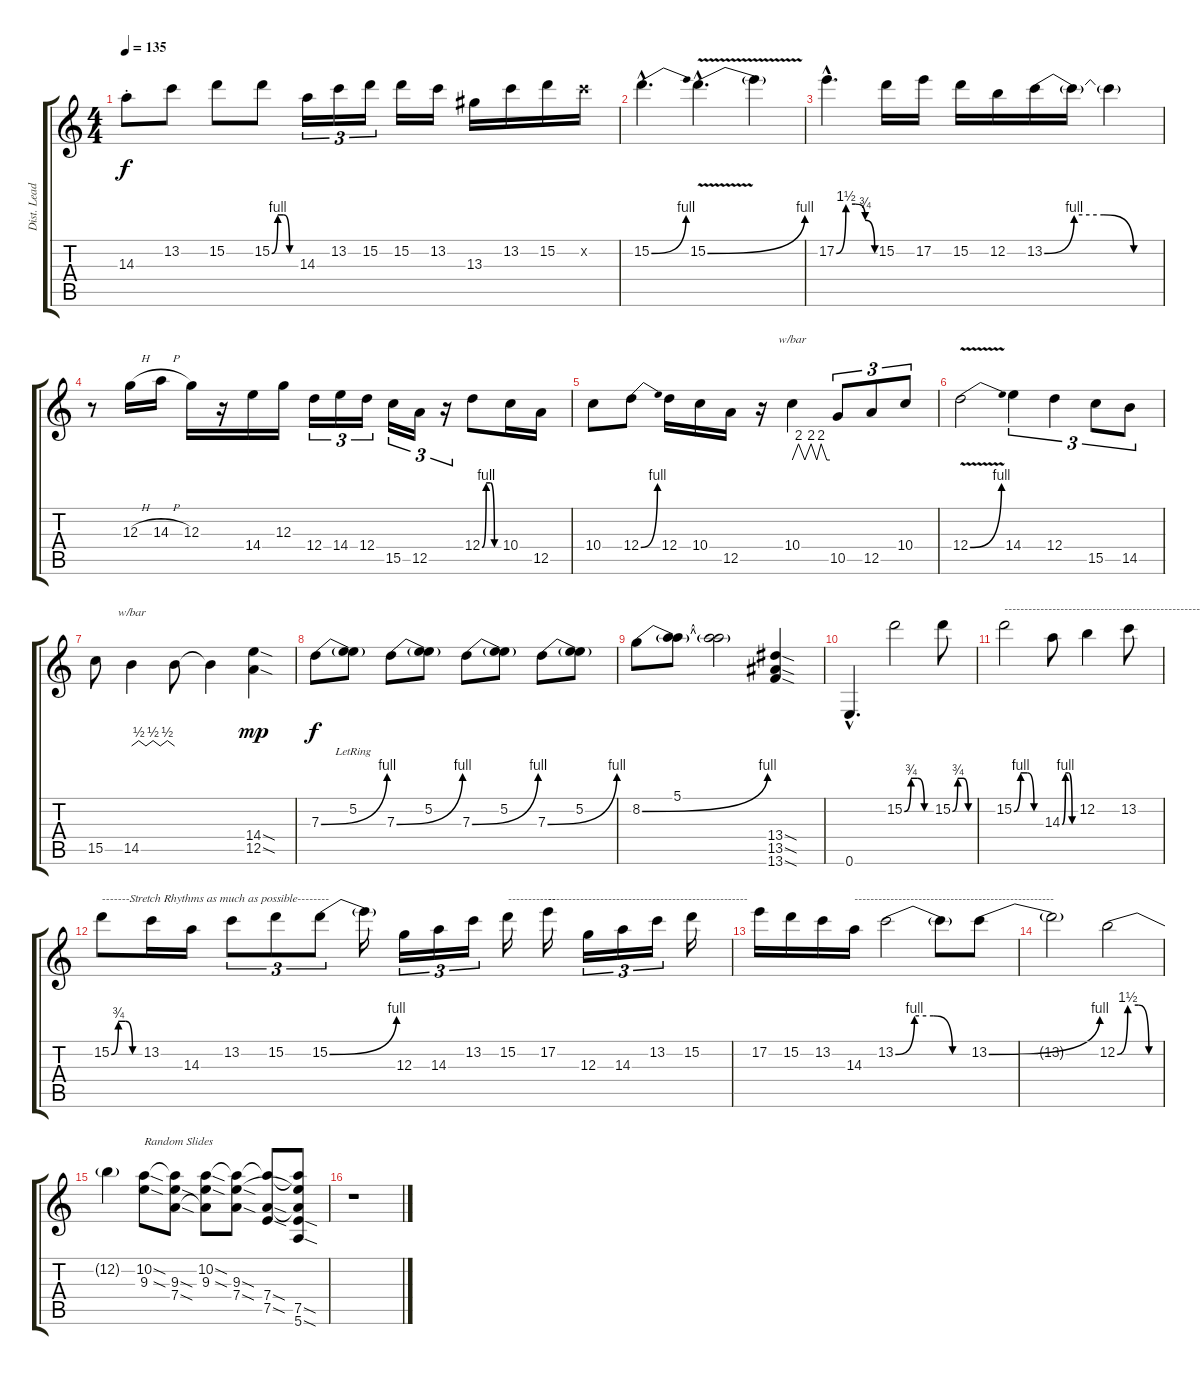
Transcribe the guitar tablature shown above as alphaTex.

\track ("Dist. Lead Guitar (Alex Lifeson)" "Dist. Lead") {instrument distortionguitar}
\staff {score tabs}
\tuning (E4 B3 G3 D3 A2 E2) {hide}
\ts (4 4)
\tempo 135
\clef g2
\ks c
14.3{st}.8{dy f} 13.2.8 15.2.8 15.2{be (custom 0 0 15 4 30 4 45 0 60 0)}.8 14.3.16{tu (3 2)} 13.2.16{tu (3 2)} 15.2.16{tu (3 2)} 15.2.16 13.2.16 13.3.16 13.2.16 15.2.16 13.2{x}.16 |
15.2{be (bend 0 0 60 4) hac}.4{d} 15.2{be (bend 0 0 60 4) v hac}.4{d} 15.2{t}.4 |
17.2{be (custom 0 0 15 6 30 6 45 3 60 0) hac}.4{d} 15.2.16 17.2.16 15.2.16 12.2.16 13.2{be (custom 0 0 15 4 30 4 45 0 60 0)}.16 13.2{t}.16 13.2{t}.4 |
r.8 12.3{h}.16 14.3{h}.16 12.3.16 r.16 14.4.16 12.3.16 12.4.16{tu (3 2)} 14.4.16{tu (3 2)} 12.4.16{tu (3 2)} 15.5.16{tu (3 2)} 12.5.16{tu (3 2)} r.16{tu (3 2)} 12.4{be (custom 0 0 15 4 30 4 45 0 60 0)}.8 10.4.16 12.5.16 |
10.4.8 12.4{be (bend 0 0 60 4)}.8 12.4.16 10.4.16 12.5.16 r.16 10.4.4{tbe (custom default 0 0 10 8 20 0 30 8 39 0 46 8 55 0 60 0)} 10.5.8{tu (3 2)} 12.5.8{tu (3 2)} 10.4.8{tu (3 2)} |
12.4{be (bend 0 0 60 4) v}.2 14.4.4{tu (3 2)} 12.4.4{tu (3 2)} 15.5.8{tu (3 2)} 14.5.8{tu (3 2)} |
15.5.8 14.5.4{tbe (custom default 0 0 10 2 20 0 30 2 40 0 50 2 60 0)} 14.5{t}.8 14.5{t}.4 (14.4{sod} 12.5{sod}).4{dy mp} |
7.3{be (bend 0 0 60 4)}.8{dy f} (5.2{lr} 7.3{t}).8 7.3{be (bend 0 0 60 4)}.8 (5.2 7.3{t}).8 7.3{be (bend 0 0 60 4)}.8 (5.2 7.3{t}).8 7.3{be (bend 0 0 60 4)}.8 (5.2 7.3{t}).8 |
8.2{be (bend 0 0 60 4)}.8 (5.1 8.2{t}).8 (5.1{t} 8.2{t}).2 (13.4{sod} 13.5{sod} 13.6{sod}).4 |
0.6{hac}.4{d} 15.2{be (custom 0 0 15 3 30 3 45 0 60 0)}.2 15.2{be (custom 0 0 15 3 30 3 45 0 60 0)}.8 |
15.2{be (custom 0 0 15 4 30 4 45 0 60 0)}.2{txt "--------------------------------------------------"} 14.3{be (custom 0 0 15 4 30 4 45 0 60 0)}.8 12.2.4 13.2.8 |
15.2{be (custom 0 0 15 3 30 3 45 0 60 0)}.8{txt "-------Stretch Rhythms as much as possible--------"} 13.2.16 14.3.16 13.2.8{tu (3 2)} 15.2.8{tu (3 2)} 15.2{be (bend 0 0 60 4)}.8{tu (3 2)} 15.2{t}.16 12.3.16{tu (3 2)} 14.3.16{tu (3 2)} 13.2.16{tu (3 2)} 15.2.16{txt "------------"} 17.2.16{txt "--------------------------------------------------"} 12.3.16{tu (3 2)} 14.3.16{tu (3 2)} 13.2.16{tu (3 2)} 15.2.16 |
17.2.16 15.2.16 13.2.16 14.3.16{txt "--------------------------------------------------"} 13.2{be (custom 0 0 15 4 30 4 45 0 60 0)}.2 13.2{t}.8 13.2{be (bend 0 0 60 4)}.8 |
13.2{t}.2 12.2{be (custom 0 0 15 6 30 6 45 0 60 0)}.2 |
12.2{t}.4 (10.2{sod} 9.3{sod}).8{txt "Random Slides"} (10.2{t} 9.3{sod} 7.4{sod}).8 (10.2{sod} 9.3{sod} 7.4{t}).8 (10.2{t} 9.3{sod} 7.4{sod}).8 (10.2{t} 7.4{sod} 7.5{sod}).8 (10.2{t} 9.3{t} 7.4{t} 7.5{sod} 5.6{sod}).8 |
r.1
